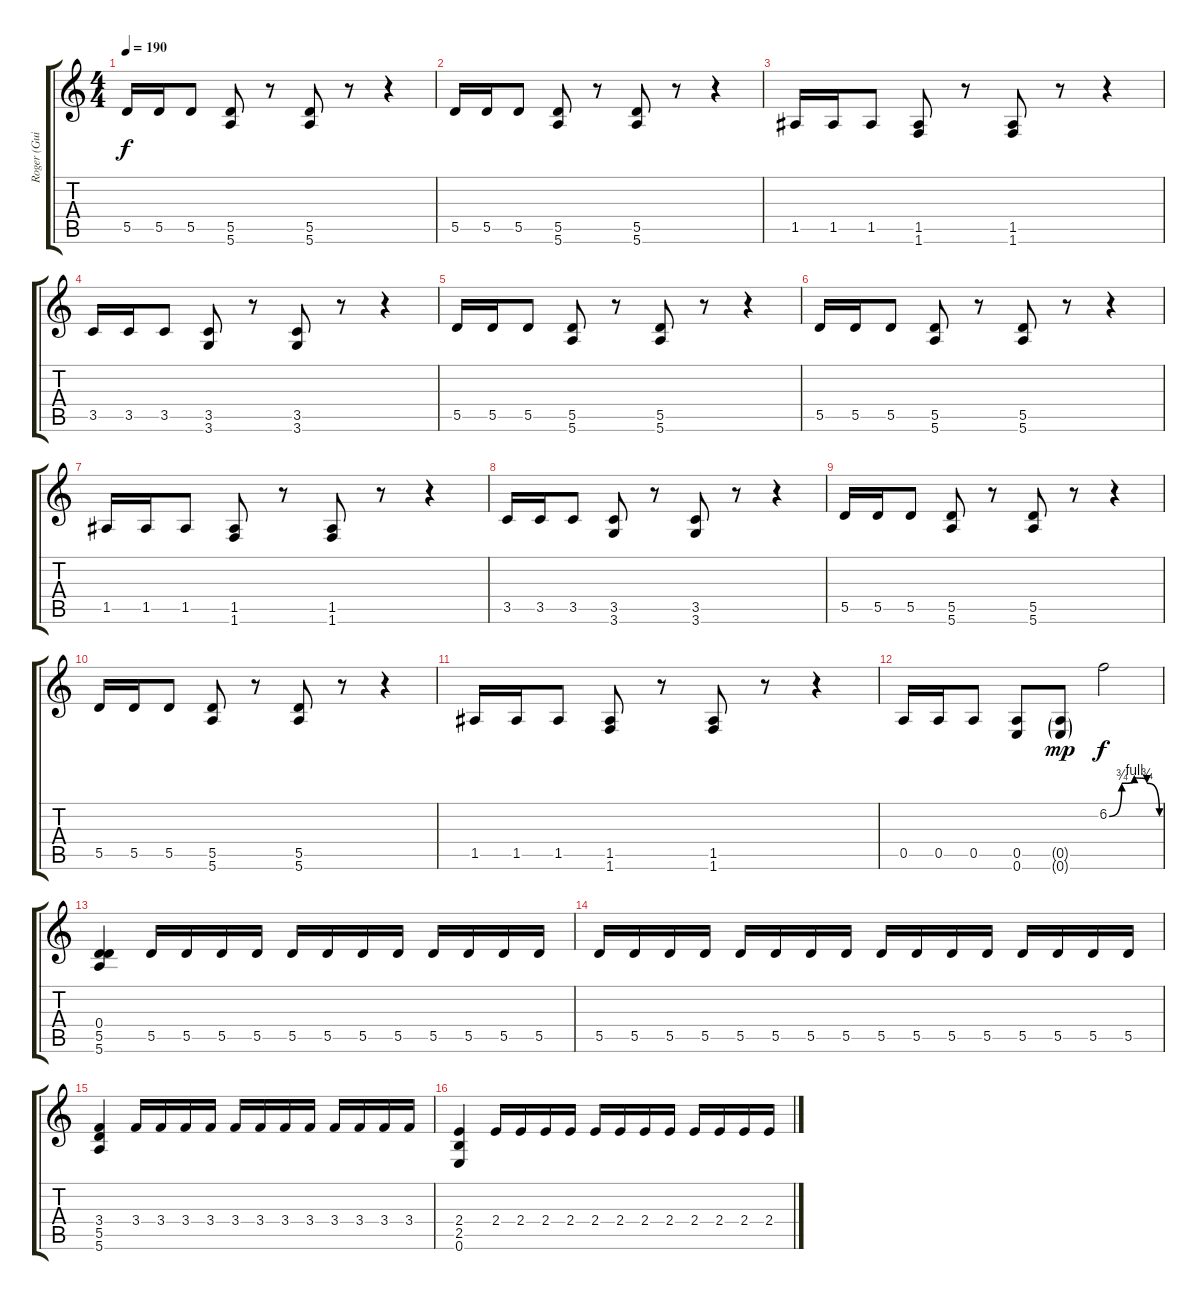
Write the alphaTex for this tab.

\track ("Roger (Guitar)" "Roger (Gui") {instrument distortionguitar}
\staff {score tabs}
\tuning (E4 B3 G3 D3 A2 E2) {hide}
\ts (4 4)
\tempo 190
\clef g2
\ks c
5.5.16{dy f} 5.5.16 5.5.8 (5.5 5.6).8 r.8 (5.5 5.6).8 r.8 r.4 |
5.5.16 5.5.16 5.5.8 (5.5 5.6).8 r.8 (5.5 5.6).8 r.8 r.4 |
1.5.16 1.5.16 1.5.8 (1.5 1.6).8 r.8 (1.5 1.6).8 r.8 r.4 |
3.5.16 3.5.16 3.5.8 (3.5 3.6).8 r.8 (3.5 3.6).8 r.8 r.4 |
5.5.16 5.5.16 5.5.8 (5.5 5.6).8 r.8 (5.5 5.6).8 r.8 r.4 |
5.5.16 5.5.16 5.5.8 (5.5 5.6).8 r.8 (5.5 5.6).8 r.8 r.4 |
1.5.16 1.5.16 1.5.8 (1.5 1.6).8 r.8 (1.5 1.6).8 r.8 r.4 |
3.5.16 3.5.16 3.5.8 (3.5 3.6).8 r.8 (3.5 3.6).8 r.8 r.4 |
5.5.16 5.5.16 5.5.8 (5.5 5.6).8 r.8 (5.5 5.6).8 r.8 r.4 |
5.5.16 5.5.16 5.5.8 (5.5 5.6).8 r.8 (5.5 5.6).8 r.8 r.4 |
1.5.16 1.5.16 1.5.8 (1.5 1.6).8 r.8 (1.5 1.6).8 r.8 r.4 |
0.5.16 0.5.16 0.5.8 (0.5 0.6).8 (0.5{g} 0.6{g}).8{dy mp} 6.2{be (custom 0 0 15 3 30 4 45 3 60 0)}.2{dy f} |
(0.4 5.5 5.6).4 5.5.16 5.5.16 5.5.16 5.5.16 5.5.16 5.5.16 5.5.16 5.5.16 5.5.16 5.5.16 5.5.16 5.5.16 |
5.5.16 5.5.16 5.5.16 5.5.16 5.5.16 5.5.16 5.5.16 5.5.16 5.5.16 5.5.16 5.5.16 5.5.16 5.5.16 5.5.16 5.5.16 5.5.16 |
(3.4 5.5 5.6).4 3.4.16 3.4.16 3.4.16 3.4.16 3.4.16 3.4.16 3.4.16 3.4.16 3.4.16 3.4.16 3.4.16 3.4.16 |
(2.4 2.5 0.6).4 2.4.16 2.4.16 2.4.16 2.4.16 2.4.16 2.4.16 2.4.16 2.4.16 2.4.16 2.4.16 2.4.16 2.4.16
